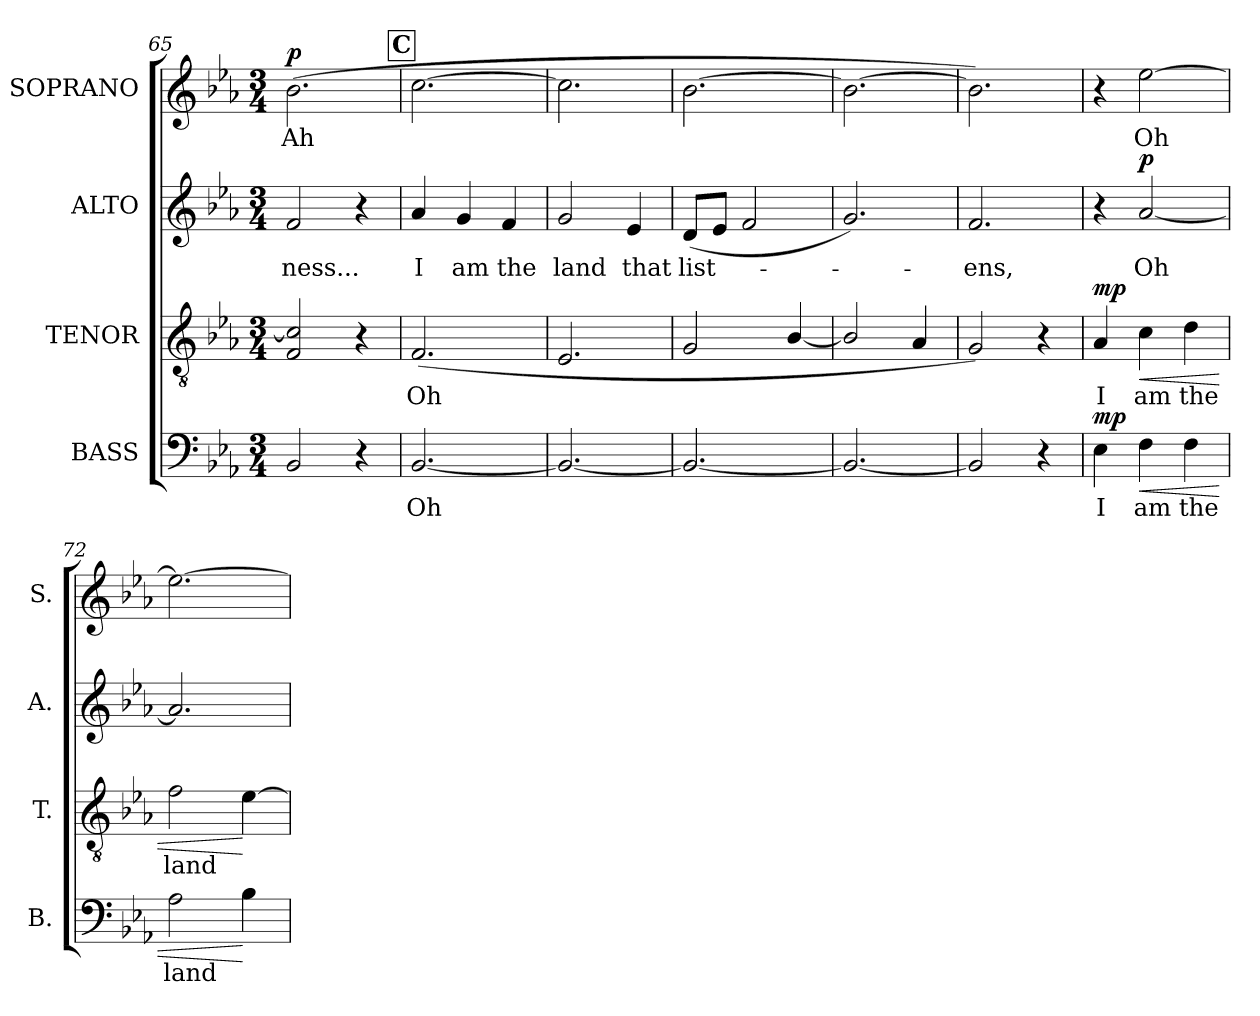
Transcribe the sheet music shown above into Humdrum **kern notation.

**kern	**text	**dynam	**kern	**text	**dynam	**kern	**text	**dynam	**kern	**text	**dynam
*part4	*part4	*part4	*part3	*part3	*part3	*part2	*part2	*part2	*part1	*part1	*part1
*staff4	*staff4	*staff4	*staff3	*staff3	*staff3	*staff2	*staff2	*staff2	*staff1	*staff1	*staff1
*I"BASS	*	*	*I"TENOR	*	*	*I"ALTO	*	*	*I"SOPRANO	*	*
*I'B.	*	*	*I'T.	*	*	*I'A.	*	*	*I'S.	*	*
*clefF4	*	*	*clefGv2	*	*	*clefG2	*	*	*clefG2	*	*
*	*	*	*ITrd7c12	*	*	*	*	*	*	*	*
*k[b-e-a-]	*	*	*k[b-e-a-]	*	*	*k[b-e-a-]	*	*	*k[b-e-a-]	*	*
*E-:	*	*	*E-:	*	*	*E-:	*	*	*E-:	*	*
*M3/4	*	*	*M3/4	*	*	*M3/4	*	*	*M3/4	*	*
=65	=65	=65	=65	=65	=65	=65	=65	=65	=65	=65	=65
!	!	!	!	!	!	!	!LO:LY:b:color=#000000	!	!	!	!
!	!	!	!	!	!	!	!	!	!	!LO:LY:b:color=#000000	!
2BB-i/	.	.	2FFi/ 2Ci]	.	.	2fi/	-ness...	.	(2.b-i\	Ah	p
4r	.	.	4r	.	.	4r	.	.	.	.	.
!!LO:LB:g=z
!!LO:REH:place=s1:B:color=#000000:enc=box:fs=17.1407:t=C
=66	=66	=66	=66	=66	=66	=66	=66	=66	=66	=66	=66
!	!LO:LY:b:color=#000000	!	!	!	!	!	!	!	!	!	!
!	!	!	!	!LO:LY:b:color=#000000	!	!	!	!	!	!	!
!	!	!	!	!	!	!	!LO:LY:b:color=#000000	!	!	!	!
[2.BB-i/	Oh	.	(2.FFi/	Oh	.	4a-i/	I	.	[2.cci\	.	.
!	!	!	!	!	!	!	!LO:LY:b:color=#000000	!	!	!	!
.	.	.	.	.	.	4gi/	am	.	.	.	.
!	!	!	!	!	!	!	!LO:LY:b:color=#000000	!	!	!	!
.	.	.	.	.	.	4fi/	the	.	.	.	.
=67	=67	=67	=67	=67	=67	=67	=67	=67	=67	=67	=67
!	!	!	!	!	!	!	!LO:LY:b:color=#000000	!	!	!	!
2.BB-i/_	.	.	2.EE-i/	.	.	2gi/	land	.	2.cci\]	.	.
!	!	!	!	!	!	!	!LO:LY:b:color=#000000	!	!	!	!
.	.	.	.	.	.	4e-i/	that	.	.	.	.
=68	=68	=68	=68	=68	=68	=68	=68	=68	=68	=68	=68
!	!	!	!	!	!	!	!LO:LY:b:color=#000000	!	!	!	!
2.BB-i/_	.	.	2GGi/	.	.	(8di/L	list-	.	[2.b-i\	.	.
.	.	.	.	.	.	8e-i/J	.	.	.	.	.
.	.	.	.	.	.	2fi/	.	.	.	.	.
.	.	.	[4BB-i/	.	.	.	.	.	.	.	.
=69	=69	=69	=69	=69	=69	=69	=69	=69	=69	=69	=69
2.BB-i/_	.	.	2BB-i/]	.	.	2.gi/)	.	.	2.b-i\_	.	.
.	.	.	4AA-i/	.	.	.	.	.	.	.	.
=70	=70	=70	=70	=70	=70	=70	=70	=70	=70	=70	=70
!	!	!	!	!	!	!	!LO:LY:b:color=#000000	!	!	!	!
2BB-i/]	.	.	2GGi/)	.	.	2.fi/	-ens,	.	2.b-i\])	.	.
4r	.	.	4r	.	.	.	.	.	.	.	.
=71	=71	=71	=71	=71	=71	=71	=71	=71	=71	=71	=71
!	!LO:LY:b:color=#000000	!	!	!	!	!	!	!	!	!	!
!	!	!	!	!LO:LY:b:color=#000000	!	!	!	!	!	!	!
4E-i\	I	mp	4AA-i/	I	mp	4r	.	.	4r	.	.
!	!LO:LY:b:color=#000000	!LO:HP:b	!	!	!	!	!	!	!	!	!
!	!	!	!	!LO:LY:b:color=#000000	!LO:HP:b	!	!	!	!	!	!
!	!	!	!	!	!	!	!LO:LY:b:color=#000000	!	!	!	!
!	!	!	!	!	!	!	!	!	!	!LO:LY:b:color=#000000	!
4Fi\	am	<	4Ci\	am	<	[2a-i/	Oh	p	[2ee-i\	Oh	.
!	!LO:LY:b:color=#000000	!	!	!	!	!	!	!	!	!	!
!	!	!	!	!LO:LY:b:color=#000000	!	!	!	!	!	!	!
4Fi\	the	.	4Di\	the	.	.	.	.	.	.	.
=72	=72	=72	=72	=72	=72	=72	=72	=72	=72	=72	=72
!	!LO:LY:b:color=#000000	!	!	!	!	!	!	!	!	!	!
!	!	!	!	!LO:LY:b:color=#000000	!	!	!	!	!	!	!
2A-i\	land	.	2Fi\	land	.	2.a-i/]	.	.	2.ee-i\_	.	.
4B-i\	.	[	[4E-i\	.	[	.	.	.	.	.	.
=	=	=	=	=	=	=	=	=	=	=	=
*-	*-	*-	*-	*-	*-	*-	*-	*-	*-	*-	*-
